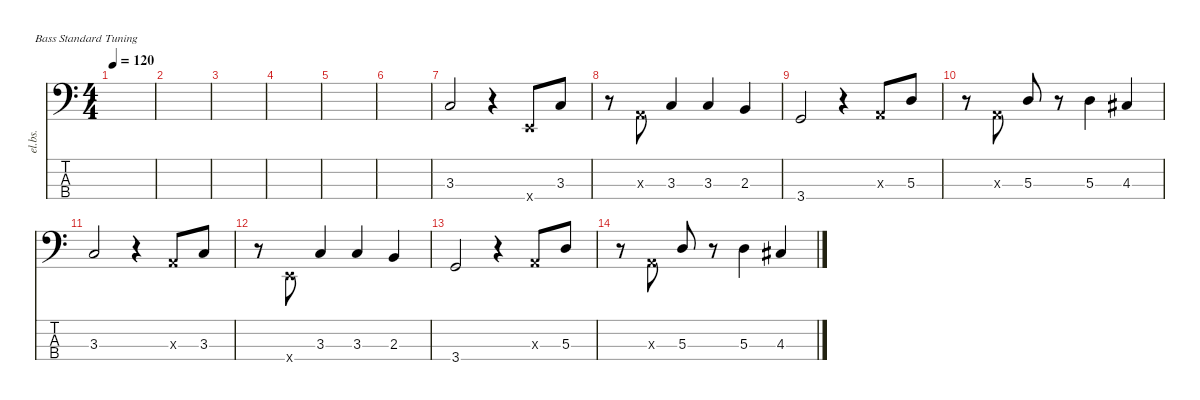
\defaultSystemsLayout 4
\hideDynamics
\bracketExtendMode nobrackets
\track ("Electric Bass" "el.bs.") {instrument electricbassfinger}
\staff {score tabs}
\tuning (G2 D2 A1 E1)
\ts (4 4)
\tempo 120
\clef f4
\ks c
|
|
|
|
|
|
3.3.2{beam Up} r.4{beam Down} 0.4{x}.8{beam Up} 3.3.8{beam Up} |
r.8{beam Down} 0.3{x}.8{beam Up} 3.3.4{beam Up} 3.3.4{beam Up} 2.3.4{beam Up} |
3.4.2{beam Up} r.4{beam Down} 0.3{x}.8{beam Up} 5.3.8{beam Up} |
r.8{beam Down} 0.3{x}.8{beam Up} 5.3.8{beam Up} r.8{beam Down} 5.3.4{beam Down} 4.3{acc #}.4{beam Up} |
3.3.2{beam Up} r.4{beam Down} 0.3{x}.8{beam Up} 3.3.8{beam Up} |
r.8{beam Down} 0.4{x}.8{beam Up} 3.3.4{beam Up} 3.3.4{beam Up} 2.3.4{beam Up} |
3.4.2{beam Up} r.4{beam Down} 0.3{x}.8{beam Up} 5.3.8{beam Up} |
r.8{beam Down} 0.3{x}.8{beam Up} 5.3.8{beam Up} r.8{beam Down} 5.3.4{beam Down} 4.3{acc #}.4{beam Up}
